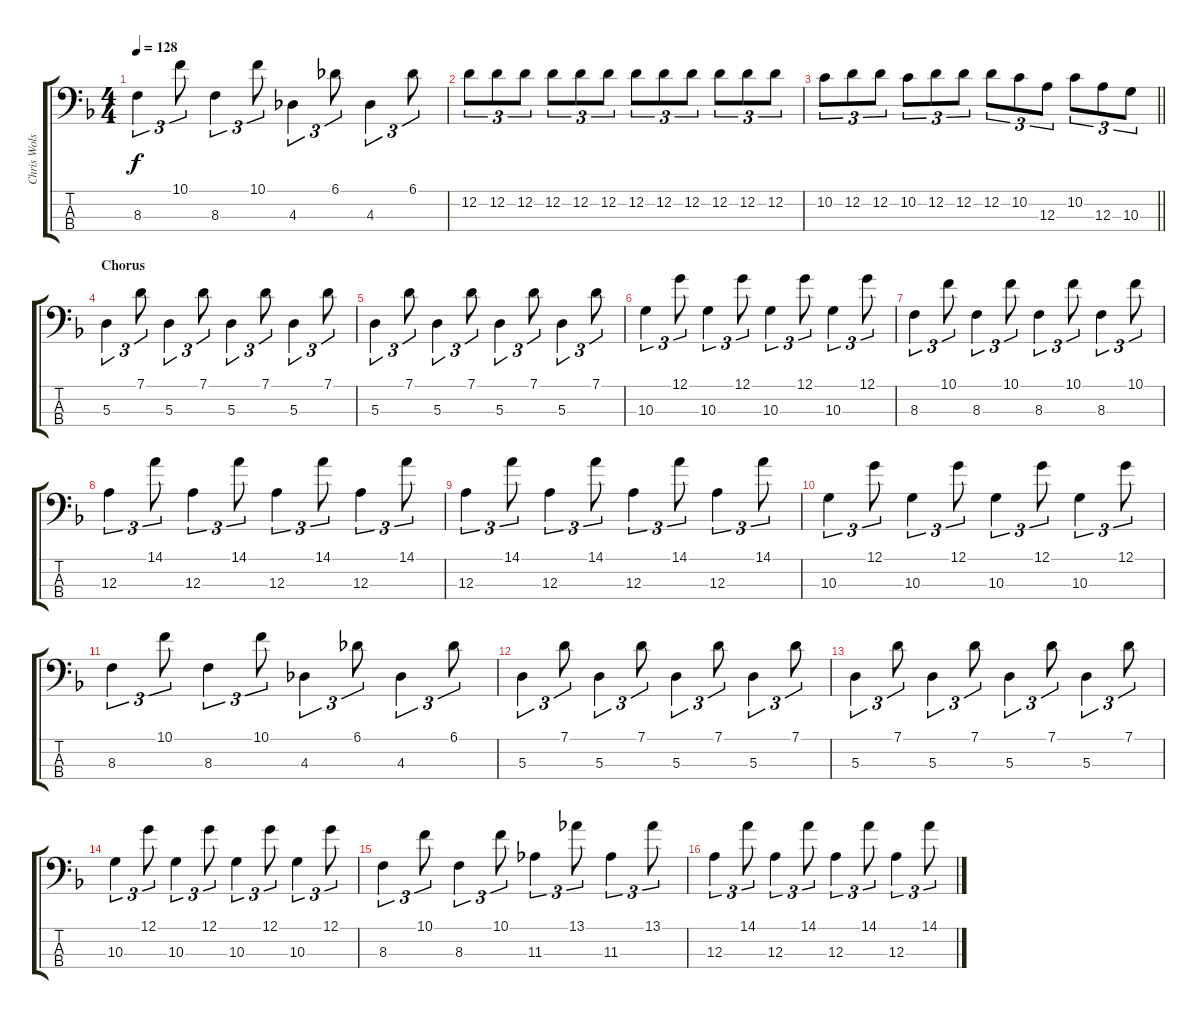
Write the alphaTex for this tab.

\track ("Chris Wolstenholme Bass" "Chris Wols") {instrument electricbassfinger}
\staff {score tabs}
\tuning (G2 D2 A1 D1) {hide}
\ts (4 4)
\tempo 128
\clef f4
\ks dminor
8.3.4{tu (3 2) dy f} 10.1.8{tu (3 2)} 8.3.4{tu (3 2)} 10.1.8{tu (3 2)} 4.3.4{tu (3 2)} 6.1.8{tu (3 2)} 4.3.4{tu (3 2)} 6.1.8{tu (3 2)} |
12.2.8{tu (3 2) volume 7} 12.2.8{tu (3 2)} 12.2.8{tu (3 2)} 12.2.8{tu (3 2)} 12.2.8{tu (3 2)} 12.2.8{tu (3 2)} 12.2.8{tu (3 2)} 12.2.8{tu (3 2)} 12.2.8{tu (3 2)} 12.2.8{tu (3 2)} 12.2.8{tu (3 2)} 12.2.8{tu (3 2)} |
\barLineRight lightlight
10.2.8{tu (3 2) volume 13} 12.2.8{tu (3 2)} 12.2.8{tu (3 2)} 10.2.8{tu (3 2)} 12.2.8{tu (3 2)} 12.2.8{tu (3 2)} 12.2.8{tu (3 2)} 10.2.8{tu (3 2)} 12.3.8{tu (3 2)} 10.2.8{tu (3 2)} 12.3.8{tu (3 2)} 10.3.8{tu (3 2)} |
\section ("" "Chorus")
5.3.4{tu (3 2)} 7.1.8{tu (3 2)} 5.3.4{tu (3 2)} 7.1.8{tu (3 2)} 5.3.4{tu (3 2)} 7.1.8{tu (3 2)} 5.3.4{tu (3 2)} 7.1.8{tu (3 2)} |
5.3.4{tu (3 2)} 7.1.8{tu (3 2)} 5.3.4{tu (3 2)} 7.1.8{tu (3 2)} 5.3.4{tu (3 2)} 7.1.8{tu (3 2)} 5.3.4{tu (3 2)} 7.1.8{tu (3 2)} |
10.3.4{tu (3 2)} 12.1.8{tu (3 2)} 10.3.4{tu (3 2)} 12.1.8{tu (3 2)} 10.3.4{tu (3 2)} 12.1.8{tu (3 2)} 10.3.4{tu (3 2)} 12.1.8{tu (3 2)} |
8.3.4{tu (3 2)} 10.1.8{tu (3 2)} 8.3.4{tu (3 2)} 10.1.8{tu (3 2)} 8.3.4{tu (3 2)} 10.1.8{tu (3 2)} 8.3.4{tu (3 2)} 10.1.8{tu (3 2)} |
12.3.4{tu (3 2)} 14.1.8{tu (3 2)} 12.3.4{tu (3 2)} 14.1.8{tu (3 2)} 12.3.4{tu (3 2)} 14.1.8{tu (3 2)} 12.3.4{tu (3 2)} 14.1.8{tu (3 2)} |
12.3.4{tu (3 2)} 14.1.8{tu (3 2)} 12.3.4{tu (3 2)} 14.1.8{tu (3 2)} 12.3.4{tu (3 2)} 14.1.8{tu (3 2)} 12.3.4{tu (3 2)} 14.1.8{tu (3 2)} |
10.3.4{tu (3 2)} 12.1.8{tu (3 2)} 10.3.4{tu (3 2)} 12.1.8{tu (3 2)} 10.3.4{tu (3 2)} 12.1.8{tu (3 2)} 10.3.4{tu (3 2)} 12.1.8{tu (3 2)} |
8.3.4{tu (3 2)} 10.1.8{tu (3 2)} 8.3.4{tu (3 2)} 10.1.8{tu (3 2)} 4.3.4{tu (3 2)} 6.1.8{tu (3 2)} 4.3.4{tu (3 2)} 6.1.8{tu (3 2)} |
5.3.4{tu (3 2)} 7.1.8{tu (3 2)} 5.3.4{tu (3 2)} 7.1.8{tu (3 2)} 5.3.4{tu (3 2)} 7.1.8{tu (3 2)} 5.3.4{tu (3 2)} 7.1.8{tu (3 2)} |
5.3.4{tu (3 2)} 7.1.8{tu (3 2)} 5.3.4{tu (3 2)} 7.1.8{tu (3 2)} 5.3.4{tu (3 2)} 7.1.8{tu (3 2)} 5.3.4{tu (3 2)} 7.1.8{tu (3 2)} |
10.3.4{tu (3 2)} 12.1.8{tu (3 2)} 10.3.4{tu (3 2)} 12.1.8{tu (3 2)} 10.3.4{tu (3 2)} 12.1.8{tu (3 2)} 10.3.4{tu (3 2)} 12.1.8{tu (3 2)} |
8.3.4{tu (3 2)} 10.1.8{tu (3 2)} 8.3.4{tu (3 2)} 10.1.8{tu (3 2)} 11.3.4{tu (3 2)} 13.1.8{tu (3 2)} 11.3.4{tu (3 2)} 13.1.8{tu (3 2)} |
12.3.4{tu (3 2)} 14.1.8{tu (3 2)} 12.3.4{tu (3 2)} 14.1.8{tu (3 2)} 12.3.4{tu (3 2)} 14.1.8{tu (3 2)} 12.3.4{tu (3 2)} 14.1.8{tu (3 2)}
